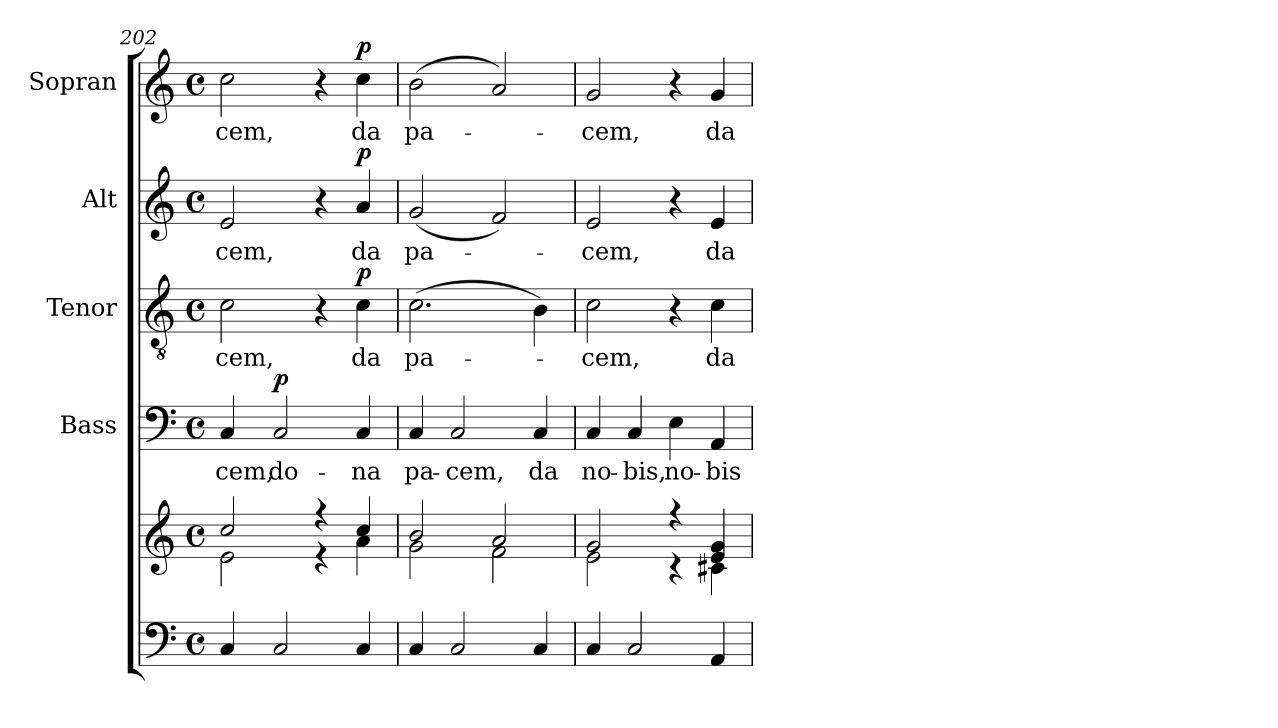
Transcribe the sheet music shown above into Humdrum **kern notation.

**kern	**kern	**kern	**text	**dynam	**kern	**text	**dynam	**kern	**text	**dynam	**kern	**text	**dynam
*part5	*part5	*part4	*part4	*part4	*part3	*part3	*part3	*part2	*part2	*part2	*part1	*part1	*part1
*staff6	*staff5	*staff4	*staff4	*staff4	*staff3	*staff3	*staff3	*staff2	*staff2	*staff2	*staff1	*staff1	*staff1
*	*	*I"Bass	*	*	*I"Tenor	*	*	*I"Alt	*	*	*I"Sopran	*	*
*	*	*I'B.	*	*	*I'T.	*	*	*I'A.	*	*	*I'S.	*	*
*clefF4	*clefG2	*clefF4	*	*	*clefGv2	*	*	*clefG2	*	*	*clefG2	*	*
*k[]	*k[]	*k[]	*	*	*k[]	*	*	*k[]	*	*	*k[]	*	*
*C:	*C:	*C:	*	*	*C:	*	*	*C:	*	*	*C:	*	*
*M4/4	*M4/4	*M4/4	*	*	*M4/4	*	*	*M4/4	*	*	*M4/4	*	*
*met(c)	*met(c)	*met(c)	*	*	*met(c)	*	*	*met(c)	*	*	*met(c)	*	*
=202	=202	=202	=202	=202	=202	=202	=202	=202	=202	=202	=202	=202	=202
*	*^	*	*	*	*	*	*	*	*	*	*	*	*
!	!	!	!	!LO:LY:b	!	!	!LO:LY:b	!	!	!LO:LY:b	!	!	!LO:LY:b	!
4C/	2cc/	2e\	4C/	-cem,	.	2c\	-cem,	.	2e/	-cem,	.	2cc\	-cem,	.
!	!	!	!	!LO:LY:b	!LO:DY:a	!	!	!	!	!	!	!	!	!
2C/	.	.	2C/	do-	p	.	.	.	.	.	.	.	.	.
.	4r	4r	.	.	.	4r	.	.	4r	.	.	4r	.	.
!	!	!	!	!LO:LY:b	!	!	!LO:LY:b	!LO:DY:a	!	!LO:LY:b	!LO:DY:a	!	!LO:LY:b	!LO:DY:a
4C/	4cc/	4a\	4C/	-na	.	4c\	da	p	4a/	da	p	4cc\	da	p
=203	=203	=203	=203	=203	=203	=203	=203	=203	=203	=203	=203	=203	=203	=203
!	!	!	!	!LO:LY:b	!	!	!LO:LY:b	!	!	!LO:LY:b	!	!	!LO:LY:b	!
4C/	2b/	2g\	4C/	pa-	.	(>2.c\	pa-	.	(<2g/	pa-	.	(>2b\	pa-	.
!	!	!	!	!LO:LY:b	!	!	!	!	!	!	!	!	!	!
2C/	.	.	2C/	-cem,	.	.	.	.	.	.	.	.	.	.
.	2a/	2f\	.	.	.	.	.	.	2f/)	.	.	2a/)	.	.
!	!	!	!	!LO:LY:b	!	!	!	!	!	!	!	!	!	!
4C/	.	.	4C/	da	.	4B\)	.	.	.	.	.	.	.	.
=204	=204	=204	=204	=204	=204	=204	=204	=204	=204	=204	=204	=204	=204	=204
!	!	!	!	!LO:LY:b	!	!	!LO:LY:b	!	!	!LO:LY:b	!	!	!LO:LY:b	!
4C/	2g/	2e\	4C/	no-	.	2c\	-cem,	.	2e/	-cem,	.	2g/	-cem,	.
!	!	!	!	!LO:LY:b	!	!	!	!	!	!	!	!	!	!
2C/	.	.	4C/	-bis,	.	.	.	.	.	.	.	.	.	.
!	!	!	!	!LO:LY:b	!	!	!	!	!	!	!	!	!	!
.	4r	4r	4E\	no-	.	4r	.	.	4r	.	.	4r	.	.
!	!	!	!	!LO:LY:b	!	!	!LO:LY:b	!	!	!LO:LY:b	!	!	!LO:LY:b	!
4AA/	4e/ 4g/	4c#\	4AA/	-bis	.	4c\	da	.	4e/	da	.	4g/	da	.
*	*v	*v	*	*	*	*	*	*	*	*	*	*	*	*
=	=	=	=	=	=	=	=	=	=	=	=	=	=
*-	*-	*-	*-	*-	*-	*-	*-	*-	*-	*-	*-	*-	*-
